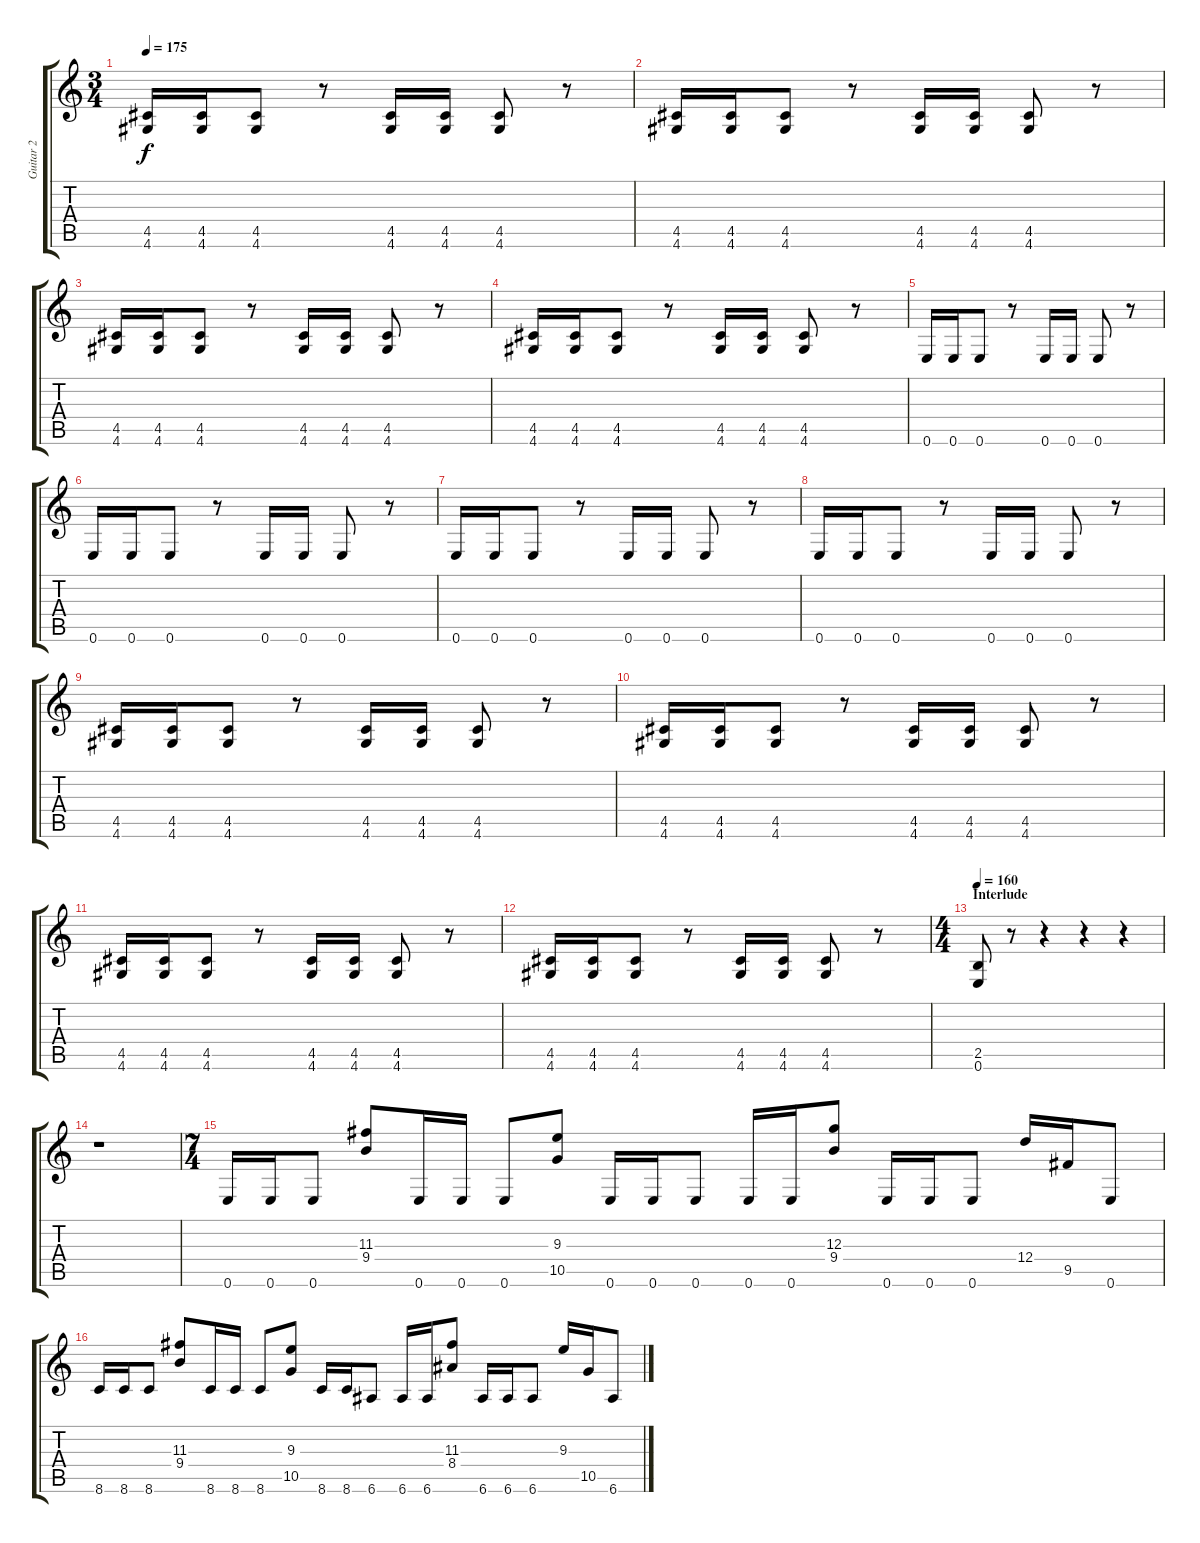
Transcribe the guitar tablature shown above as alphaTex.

\track ("Guitar 2" "Guitar 2") {instrument distortionguitar}
\staff {score tabs}
\tuning (E4 B3 G3 D3 A2 E2) {hide}
\ts (3 4)
\tempo 175
\clef g2
\ks c
(4.5 4.6).16{dy f} (4.5 4.6).16 (4.5 4.6).8 r.8 (4.5 4.6).16 (4.5 4.6).16 (4.5 4.6).8 r.8 |
(4.5 4.6).16 (4.5 4.6).16 (4.5 4.6).8 r.8 (4.5 4.6).16 (4.5 4.6).16 (4.5 4.6).8 r.8 |
(4.5 4.6).16 (4.5 4.6).16 (4.5 4.6).8 r.8 (4.5 4.6).16 (4.5 4.6).16 (4.5 4.6).8 r.8 |
(4.5 4.6).16 (4.5 4.6).16 (4.5 4.6).8 r.8 (4.5 4.6).16 (4.5 4.6).16 (4.5 4.6).8 r.8 |
0.6.16 0.6.16 0.6.8 r.8 0.6.16 0.6.16 0.6.8 r.8 |
0.6.16 0.6.16 0.6.8 r.8 0.6.16 0.6.16 0.6.8 r.8 |
0.6.16 0.6.16 0.6.8 r.8 0.6.16 0.6.16 0.6.8 r.8 |
0.6.16 0.6.16 0.6.8 r.8 0.6.16 0.6.16 0.6.8 r.8 |
(4.5 4.6).16 (4.5 4.6).16 (4.5 4.6).8 r.8 (4.5 4.6).16 (4.5 4.6).16 (4.5 4.6).8 r.8 |
(4.5 4.6).16 (4.5 4.6).16 (4.5 4.6).8 r.8 (4.5 4.6).16 (4.5 4.6).16 (4.5 4.6).8 r.8 |
(4.5 4.6).16 (4.5 4.6).16 (4.5 4.6).8 r.8 (4.5 4.6).16 (4.5 4.6).16 (4.5 4.6).8 r.8 |
(4.5 4.6).16 (4.5 4.6).16 (4.5 4.6).8 r.8 (4.5 4.6).16 (4.5 4.6).16 (4.5 4.6).8 r.8 |
\ts (4 4)
\section ("" "Interlude")
\tempo 160
(2.5 0.6).8 r.8 r.4 r.4 r.4 |
r.1 |
\ts (7 4)
0.6.16 0.6.16 0.6.8 (11.3 9.4).8 0.6.16 0.6.16 0.6.8 (9.3 10.5).8 0.6.16 0.6.16 0.6.8 0.6.16 0.6.16 (12.3 9.4).8 0.6.16 0.6.16 0.6.8 12.4.16 9.5.16 0.6.8 |
8.6.16 8.6.16 8.6.8 (11.3 9.4).8 8.6.16 8.6.16 8.6.8 (9.3 10.5).8 8.6.16 8.6.16 6.6.8 6.6.16 6.6.16 (11.3 8.4).8 6.6.16 6.6.16 6.6.8 9.3.16 10.5.16 6.6.8
